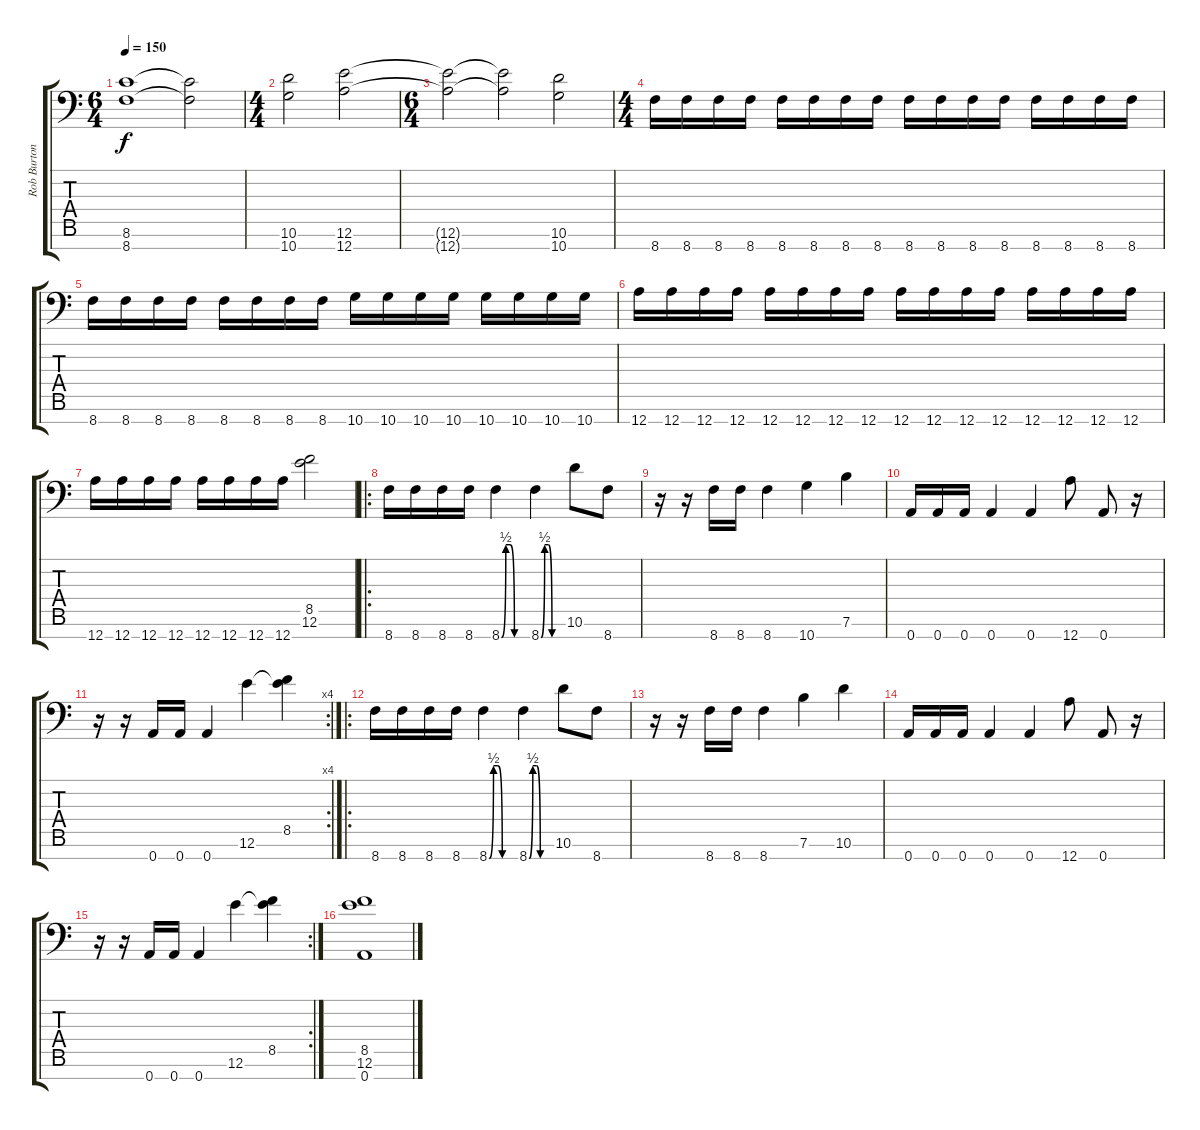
\track ("Rob Burton" "Rob Burton") {instrument overdrivenguitar}
\staff {score tabs}
\tuning (E4 B3 Gb3 D3 A2 E2 A1) {hide}
\ts (6 4)
\tempo 150
\clef f4
\ks c
(8.6 8.7).1{dy f} (8.6{t} 8.7{t}).2 |
\ts (4 4)
(10.6 10.7).2 (12.6 12.7).2 |
\ts (6 4)
(12.6{t} 12.7{t}).2 (12.6{t} 12.7{t}).2 (10.6 10.7).2 |
\ts (4 4)
8.7.16 8.7.16 8.7.16 8.7.16 8.7.16 8.7.16 8.7.16 8.7.16 8.7.16 8.7.16 8.7.16 8.7.16 8.7.16 8.7.16 8.7.16 8.7.16 |
8.7.16 8.7.16 8.7.16 8.7.16 8.7.16 8.7.16 8.7.16 8.7.16 10.7.16 10.7.16 10.7.16 10.7.16 10.7.16 10.7.16 10.7.16 10.7.16 |
12.7.16 12.7.16 12.7.16 12.7.16 12.7.16 12.7.16 12.7.16 12.7.16 12.7.16 12.7.16 12.7.16 12.7.16 12.7.16 12.7.16 12.7.16 12.7.16 |
12.7.16 12.7.16 12.7.16 12.7.16 12.7.16 12.7.16 12.7.16 12.7.16 (8.5 12.6).2 |
\ro
8.7.16 8.7.16 8.7.16 8.7.16 8.7{be (custom 0 0 10 2 20 2 30 0 60 0)}.4 8.7{be (custom 0 0 10 2 20 2 30 0 60 0)}.4 10.6.8 8.7.8 |
r.16 r.16 8.7.16 8.7.16 8.7.4 10.7.4 7.6.4 |
0.7.16 0.7.16 0.7.16 0.7.4 0.7.4 12.7.8 0.7.8 r.16 |
\rc 4
r.16 r.16 0.7.16 0.7.16 0.7.4 12.6.4 (8.5 12.6{t}).4 |
\ro
8.7.16 8.7.16 8.7.16 8.7.16 8.7{be (custom 0 0 10 2 20 2 30 0 60 0)}.4 8.7{be (custom 0 0 10 2 20 2 30 0 60 0)}.4 10.6.8 8.7.8 |
r.16 r.16 8.7.16 8.7.16 8.7.4 7.6.4 10.6.4 |
0.7.16 0.7.16 0.7.16 0.7.4 0.7.4 12.7.8 0.7.8 r.16 |
\rc 2
r.16 r.16 0.7.16 0.7.16 0.7.4 12.6.4 (8.5 12.6{t}).4 |
(8.5 12.6 0.7).1
